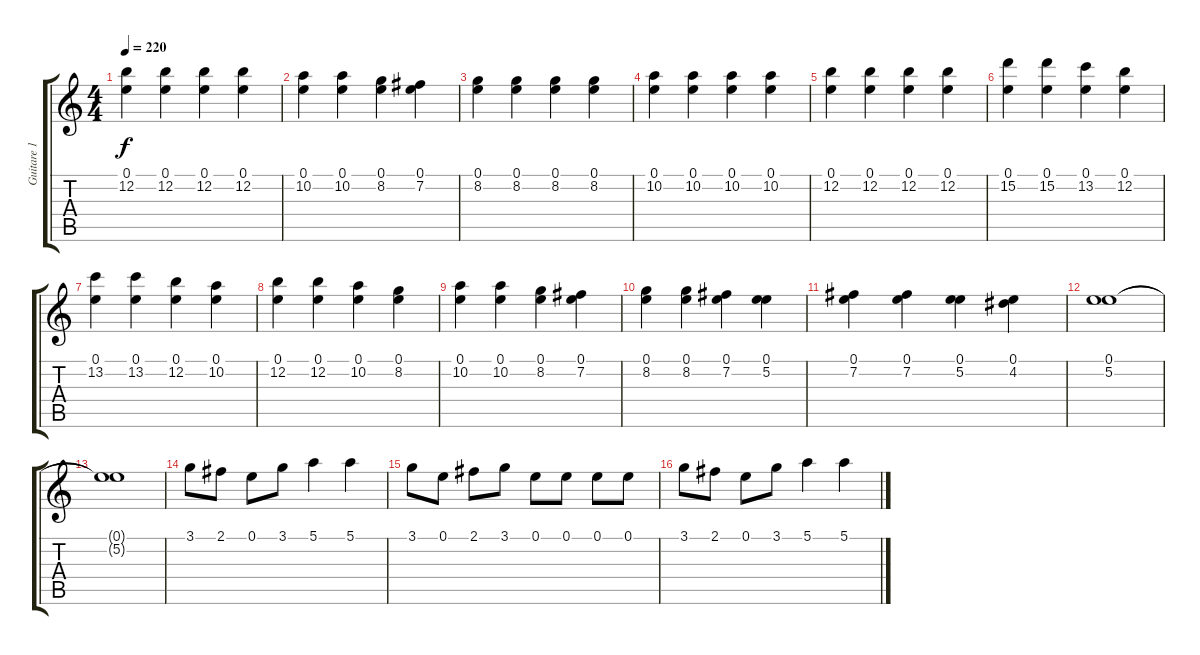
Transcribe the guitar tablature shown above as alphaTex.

\track ("Guitare 1" "Guitare 1") {instrument distortionguitar}
\staff {score tabs}
\tuning (E4 B3 G3 D3 A2 E2) {hide}
\ts (4 4)
\tempo 220
\clef g2
\ks c
(0.1 12.2).4{dy f instrument distortionguitar} (0.1 12.2).4 (0.1 12.2).4 (0.1 12.2).4 |
(0.1 10.2).4 (0.1 10.2).4 (0.1 8.2).4 (0.1 7.2).4 |
(0.1 8.2).4 (0.1 8.2).4 (0.1 8.2).4 (0.1 8.2).4 |
(0.1 10.2).4 (0.1 10.2).4 (0.1 10.2).4 (0.1 10.2).4 |
(0.1 12.2).4 (0.1 12.2).4 (0.1 12.2).4 (0.1 12.2).4 |
(0.1 15.2).4 (0.1 15.2).4 (0.1 13.2).4 (0.1 12.2).4 |
(0.1 13.2).4 (0.1 13.2).4 (0.1 12.2).4 (0.1 10.2).4 |
(0.1 12.2).4 (0.1 12.2).4 (0.1 10.2).4 (0.1 8.2).4 |
(0.1 10.2).4 (0.1 10.2).4 (0.1 8.2).4 (0.1 7.2).4 |
(0.1 8.2).4 (0.1 8.2).4 (0.1 7.2).4 (0.1 5.2).4 |
(0.1 7.2).4 (0.1 7.2).4 (0.1 5.2).4 (0.1 4.2).4 |
(0.1 5.2).1 |
(0.1{t} 5.2{t}).1 |
3.1.8 2.1.8 0.1.8 3.1.8 5.1.4 5.1.4 |
3.1.8 0.1.8 2.1.8 3.1.8 0.1.8 0.1.8 0.1.8 0.1.8 |
3.1.8 2.1.8 0.1.8 3.1.8 5.1.4 5.1.4
